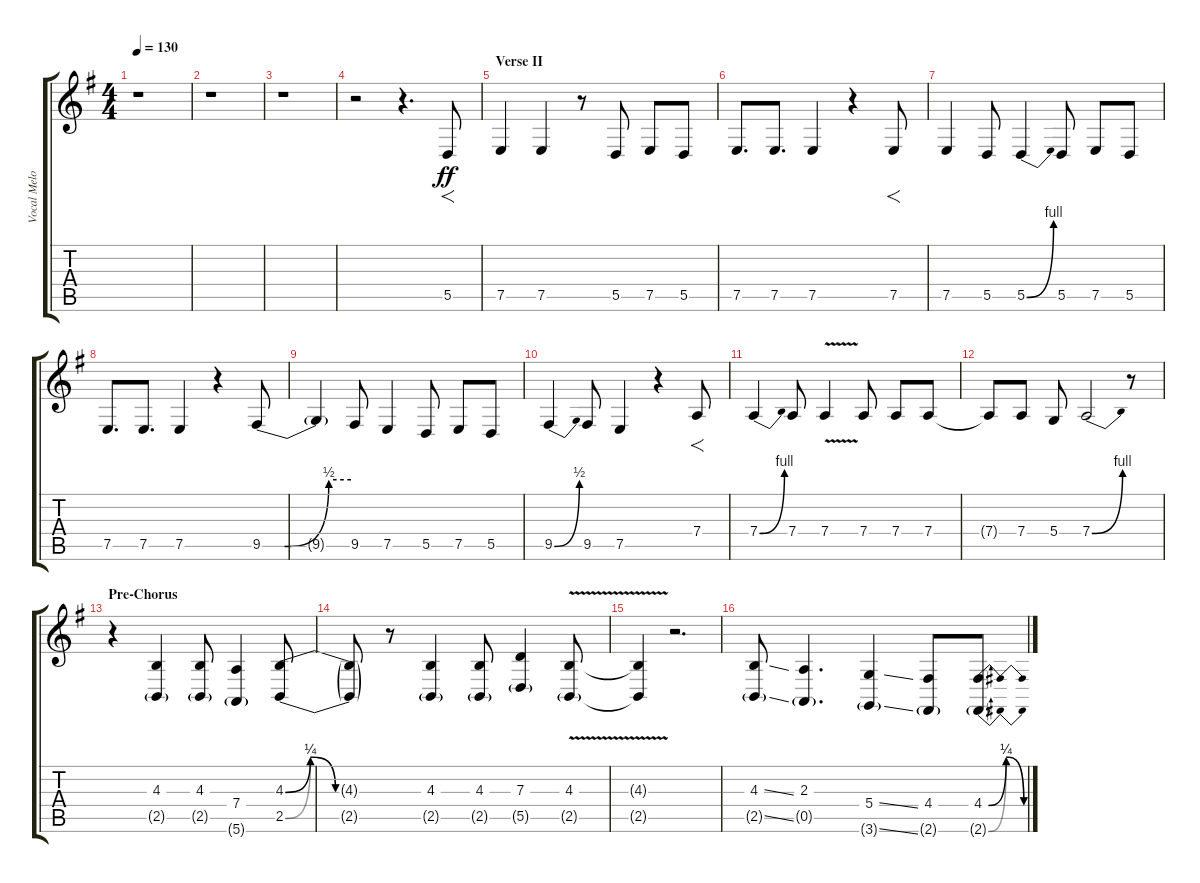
\track ("Vocal Melody" "Vocal Melo") {instrument altosax}
\staff {score tabs}
\tuning (E4 B3 G3 D3 A2 E2) {hide}
\ts (4 4)
\tempo 130
\clef g2
\ks eminor
r.1{dy ff} |
r.1 |
r.1 |
r.2 r.4{d} 5.5.8{f} |
\section ("" "Verse II")
7.5.4 7.5.4 r.8 5.5.8 7.5.8 5.5.8 |
7.5.8{d} 7.5.8{d} 7.5.4 r.4 7.5.8{f} |
7.5.4 5.5.8 5.5{be (bend 0 0 60 4)}.4 5.5.8 7.5.8 5.5.8 |
7.5.8{d} 7.5.8{d} 7.5.4 r.4 9.5{be (custom 0 0 15 0 45 2 60 2)}.8 |
9.5{t}.4 9.5.8 7.5.4 5.5.8 7.5.8 5.5.8 |
9.5{be (bend 0 0 60 2)}.4 9.5.8 7.5.4 r.4 7.4.8{f} |
7.4{be (bend 0 0 60 4)}.4 7.4.8 7.4{v}.4 7.4.8 7.4.8 7.4.8 |
7.4{t}.8 7.4.8 5.4.8 7.4{be (bend 0 0 60 4)}.2 r.8 |
\section ("" "Pre-Chorus")
r.4 (4.3 2.5{g}).4 (4.3 2.5{g}).8 (7.4 5.6{g}).4 (4.3{be (custom 0 0 15 1 30 0 60 0)} 2.5{be (custom 0 0 15 1 30 0 60 0)}).8 |
(4.3{t} 2.5{t}).8 r.8 (4.3 2.5{g}).4 (4.3 2.5{g}).8 (7.3 5.5{g}).4 (4.3{v} 2.5{v g}).8 |
(4.3{t} 2.5{t}).4 r.2{d} |
(4.3{ss} 2.5{ss g}).8 (2.3 0.5{g}).4{d} (5.4{ss} 3.6{ss g}).4 (4.4 2.6{g}).8 (4.4{be (bendrelease 0 0 30 1 30 1 60 0)} 2.6{be (bendrelease 0 0 30 1 30 1 60 0) g}).8
